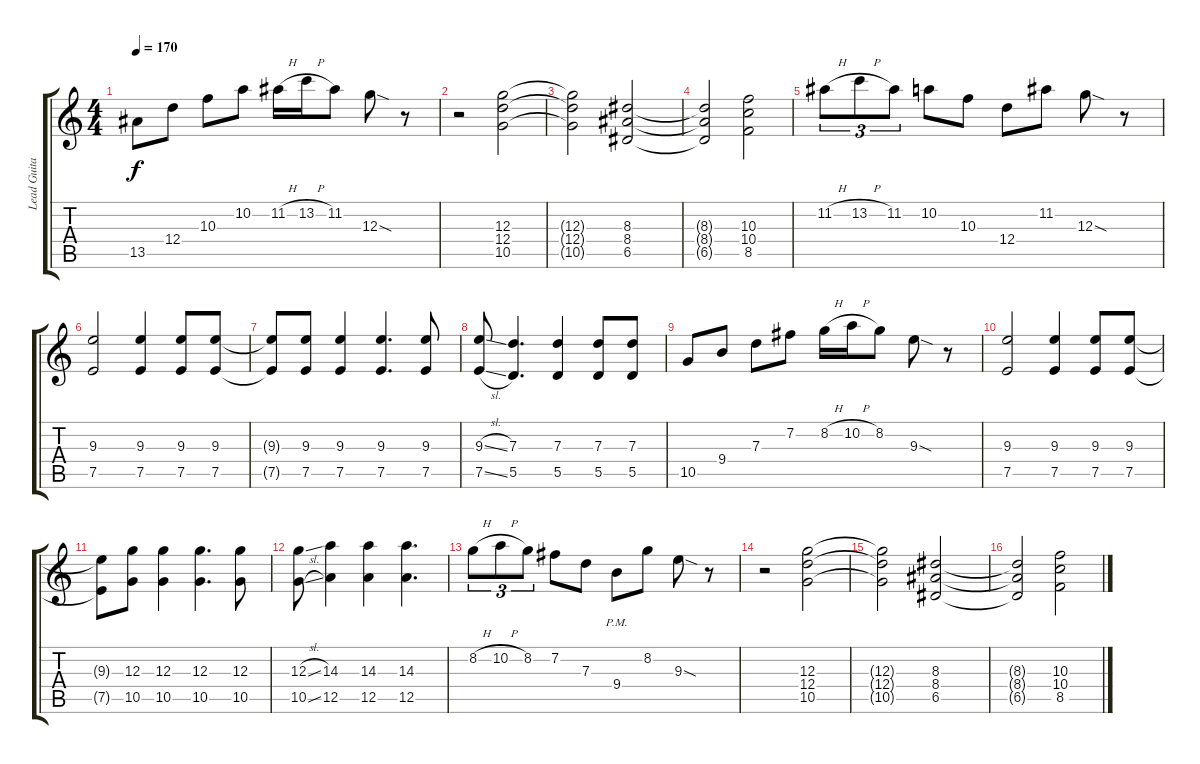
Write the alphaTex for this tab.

\track ("Lead Guitar" "Lead Guita") {instrument distortionguitar}
\staff {score tabs}
\tuning (E4 B3 G3 D3 A2 E2) {hide}
\ts (4 4)
\tempo 170
\clef g2
\ks c
13.5.8{dy f} 12.4.8 10.3.8 10.2.8 11.2{h}.16 13.2{h}.16 11.2.8 12.3{sod}.8 r.8 |
r.2 (12.3 12.4 10.5).2 |
(12.3{t} 12.4{t} 10.5{t}).2 (8.3 8.4 6.5).2 |
(8.3{t} 8.4{t} 6.5{t}).2 (10.3 10.4 8.5).2 |
11.2{h}.8{tu (3 2)} 13.2{h}.8{tu (3 2)} 11.2.8{tu (3 2)} 10.2.8 10.3.8 12.4.8 11.2.8 12.3{sod}.8 r.8 |
(9.3 7.5).2 (9.3 7.5).4 (9.3 7.5).8 (9.3 7.5).8 |
(9.3{t} 7.5{t}).8 (9.3 7.5).8 (9.3 7.5).4 (9.3 7.5).4{d} (9.3 7.5).8 |
(9.3{sl} 7.5{sl}).8 (7.3 5.5).4{d} (7.3 5.5).4 (7.3 5.5).8 (7.3 5.5).8 |
10.5.8 9.4.8 7.3.8 7.2.8 8.2{h}.16 10.2{h}.16 8.2.8 9.3{sod}.8 r.8 |
(9.3 7.5).2 (9.3 7.5).4 (9.3 7.5).8 (9.3 7.5).8 |
(9.3{t} 7.5{t}).8 (12.3 10.5).8 (12.3 10.5).4 (12.3 10.5).4{d} (12.3 10.5).8 |
(12.3{sl} 10.5{sl}).8 (14.3 12.5).4 (14.3 12.5).4 (14.3 12.5).4{d} |
8.2{h}.8{tu (3 2)} 10.2{h}.8{tu (3 2)} 8.2.8{tu (3 2)} 7.2.8 7.3.8 9.4{pm}.8 8.2.8 9.3{sod}.8 r.8 |
r.2 (12.3 12.4 10.5).2 |
(12.3{t} 12.4{t} 10.5{t}).2 (8.3 8.4 6.5).2 |
(8.3{t} 8.4{t} 6.5{t}).2 (10.3 10.4 8.5).2
